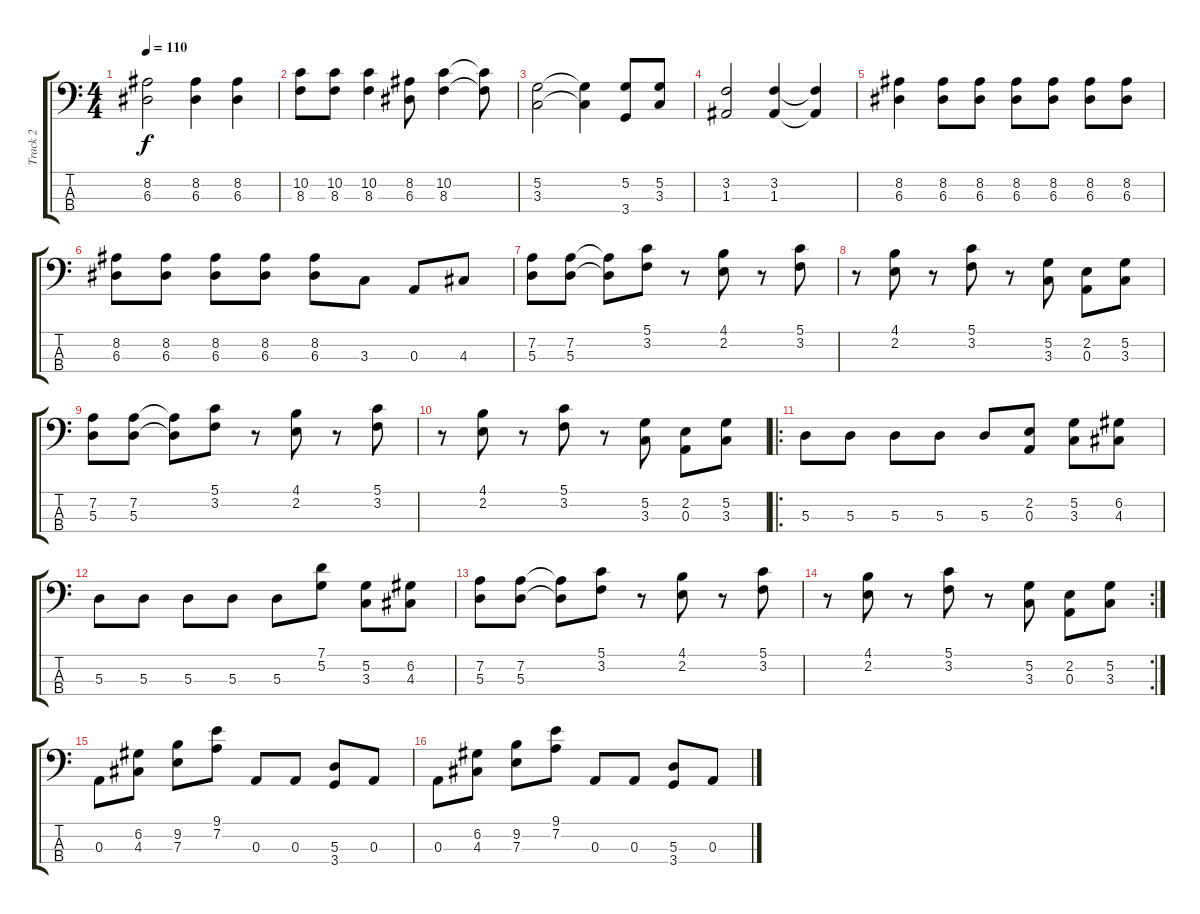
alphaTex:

\track ("Track 2" "Track 2") {instrument electricbassfinger}
\staff {score tabs}
\tuning (G2 D2 A1 E1) {hide}
\ts (4 4)
\tempo 110
\clef f4
\ks c
(8.2 6.3).2{dy f} (8.2 6.3).4 (8.2 6.3).4 |
(10.2 8.3).8 (10.2 8.3).8 (10.2 8.3).4 (8.2 6.3).8 (10.2 8.3).4 (10.2{t} 8.3{t}).8 |
(5.2 3.3).2 (5.2{t} 3.3{t}).4 (5.2 3.4).8 (5.2 3.3).8 |
(3.2 1.3).2 (3.2 1.3).4 (3.2{t} 1.3{t}).4 |
(8.2 6.3).4 (8.2 6.3).8 (8.2 6.3).8 (8.2 6.3).8 (8.2 6.3).8 (8.2 6.3).8 (8.2 6.3).8 |
(8.2 6.3).8 (8.2 6.3).8 (8.2 6.3).8 (8.2 6.3).8 (8.2 6.3).8 3.3.8 0.3.8 4.3.8 |
(7.2 5.3).8 (7.2 5.3).8 (7.2{t} 5.3{t}).8 (5.1 3.2).8 r.8 (4.1 2.2).8 r.8 (5.1 3.2).8 |
r.8 (4.1 2.2).8 r.8 (5.1 3.2).8 r.8 (5.2 3.3).8 (2.2 0.3).8 (5.2 3.3).8 |
(7.2 5.3).8 (7.2 5.3).8 (7.2{t} 5.3{t}).8 (5.1 3.2).8 r.8 (4.1 2.2).8 r.8 (5.1 3.2).8 |
r.8 (4.1 2.2).8 r.8 (5.1 3.2).8 r.8 (5.2 3.3).8 (2.2 0.3).8 (5.2 3.3).8 |
\ro
5.3.8 5.3.8 5.3.8 5.3.8 5.3.8 (2.2 0.3).8 (5.2 3.3).8 (6.2 4.3).8 |
5.3.8 5.3.8 5.3.8 5.3.8 5.3.8 (7.1 5.2).8 (5.2 3.3).8 (6.2 4.3).8 |
(7.2 5.3).8 (7.2 5.3).8 (7.2{t} 5.3{t}).8 (5.1 3.2).8 r.8 (4.1 2.2).8 r.8 (5.1 3.2).8 |
\rc 2
r.8 (4.1 2.2).8 r.8 (5.1 3.2).8 r.8 (5.2 3.3).8 (2.2 0.3).8 (5.2 3.3).8 |
0.3.8 (6.2 4.3).8 (9.2 7.3).8 (9.1 7.2).8 0.3.8 0.3.8 (5.3 3.4).8 0.3.8 |
0.3.8 (6.2 4.3).8 (9.2 7.3).8 (9.1 7.2).8 0.3.8 0.3.8 (5.3 3.4).8 0.3.8
